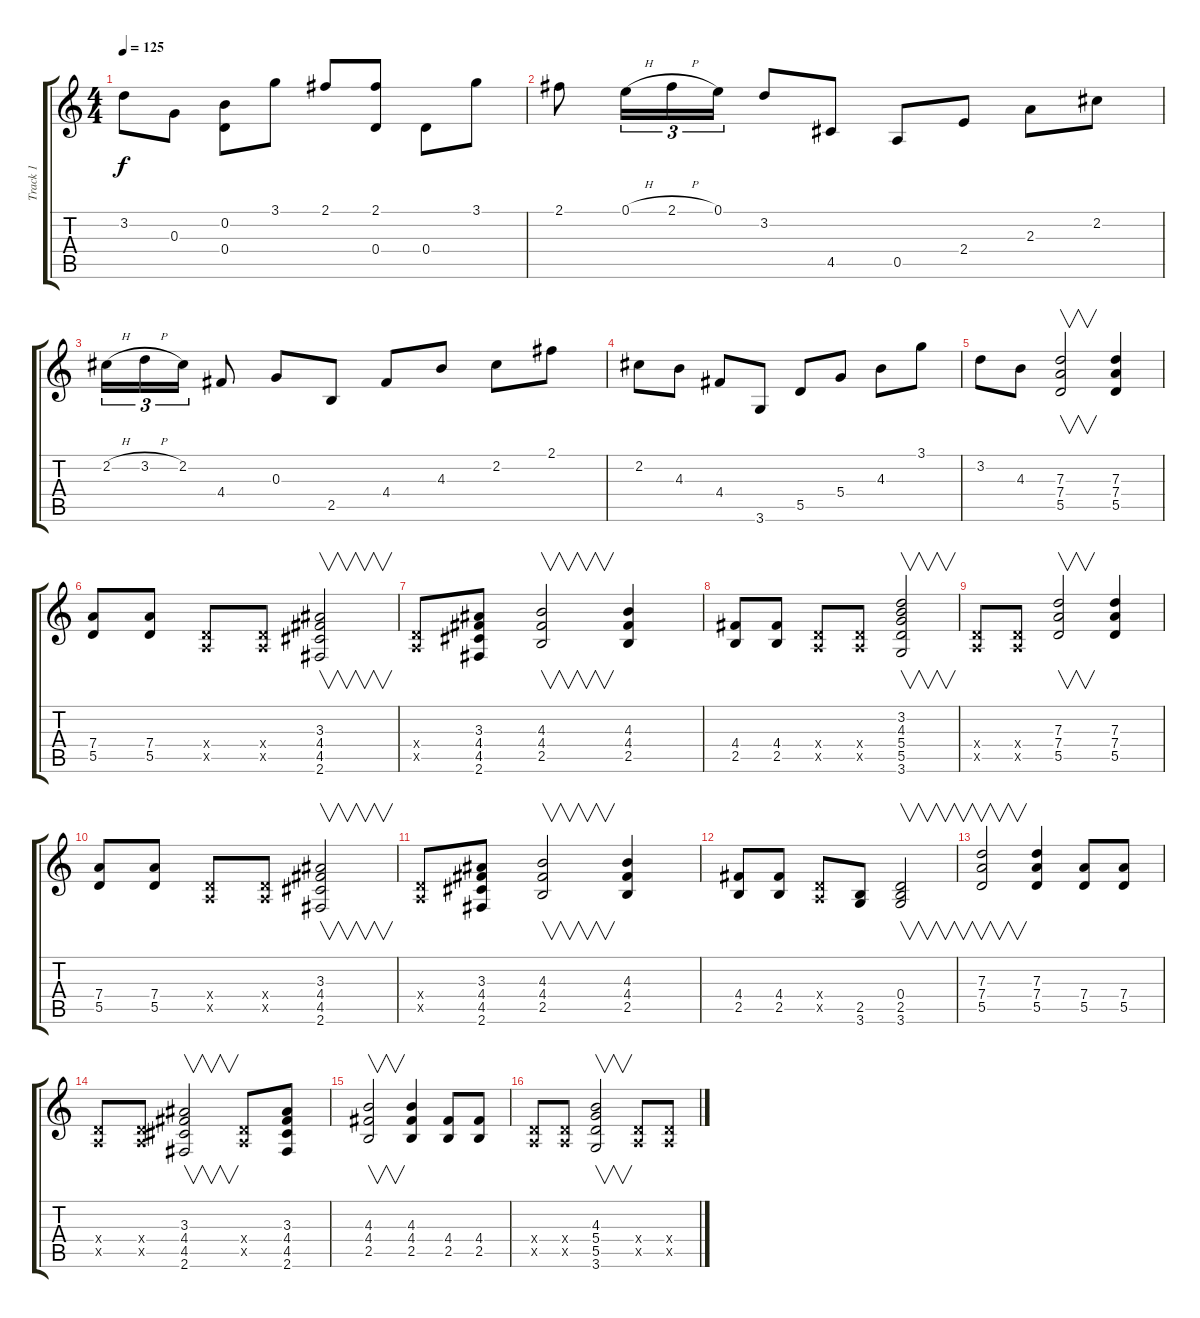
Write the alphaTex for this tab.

\track ("Track 1" "Track 1") {instrument electricguitarclean}
\staff {score tabs}
\tuning (E4 B3 G3 D3 A2 E2) {hide}
\ts (4 4)
\tempo 125
\clef g2
\ks c
3.2.8{dy f} 0.3.8 (0.2 0.4).8 3.1.8 2.1.8 (2.1 0.4).8 0.4.8 3.1.8 |
2.1.8 0.1{h}.16{tu (3 2)} 2.1{h}.16{tu (3 2)} 0.1.16{tu (3 2)} 3.2.8 4.5.8 0.5.8 2.4.8 2.3.8 2.2.8 |
2.2{h}.16{tu (3 2)} 3.2{h}.16{tu (3 2)} 2.2.16{tu (3 2)} 4.4.8 0.3.8 2.5.8 4.4.8 4.3.8 2.2.8 2.1.8 |
2.2.8 4.3.8 4.4.8 3.6.8 5.5.8 5.4.8 4.3.8 3.1.8 |
3.2.8 4.3.8 (7.3 7.4 5.5).2{v instrument distortionguitar} (7.3 7.4 5.5).4 |
(7.4 5.5).8 (7.4 5.5).8 (0.4{x} 0.5{x}).8 (0.4{x} 0.5{x}).8 (3.3 4.4 4.5 2.6).2{v} |
(0.4{x} 0.5{x}).8 (3.3 4.4 4.5 2.6).8 (4.3 4.4 2.5).2{v} (4.3 4.4 2.5).4 |
(4.4 2.5).8 (4.4 2.5).8 (0.4{x} 0.5{x}).8 (0.4{x} 0.5{x}).8 (3.2 4.3 5.4 5.5 3.6).2{v} |
(0.4{x} 0.5{x}).8 (0.4{x} 0.5{x}).8 (7.3 7.4 5.5).2{v} (7.3 7.4 5.5).4 |
(7.4 5.5).8 (7.4 5.5).8 (0.4{x} 0.5{x}).8 (0.4{x} 0.5{x}).8 (3.3 4.4 4.5 2.6).2{v} |
(0.4{x} 0.5{x}).8 (3.3 4.4 4.5 2.6).8 (4.3 4.4 2.5).2{v} (4.3 4.4 2.5).4 |
(4.4 2.5).8 (4.4 2.5).8 (0.4{x} 0.5{x}).8 (2.5 3.6).8 (0.4 2.5 3.6).2{v} |
(7.3 7.4 5.5).2{v} (7.3 7.4 5.5).4 (7.4 5.5).8 (7.4 5.5).8 |
(0.4{x} 0.5{x}).8 (0.4{x} 0.5{x}).8 (3.3 4.4 4.5 2.6).2{v} (0.4{x} 0.5{x}).8 (3.3 4.4 4.5 2.6).8 |
(4.3 4.4 2.5).2{v} (4.3 4.4 2.5).4 (4.4 2.5).8 (4.4 2.5).8 |
(0.4{x} 0.5{x}).8 (0.4{x} 0.5{x}).8 (4.3 5.4 5.5 3.6).2{v} (0.4{x} 0.5{x}).8 (0.4{x} 0.5{x}).8
